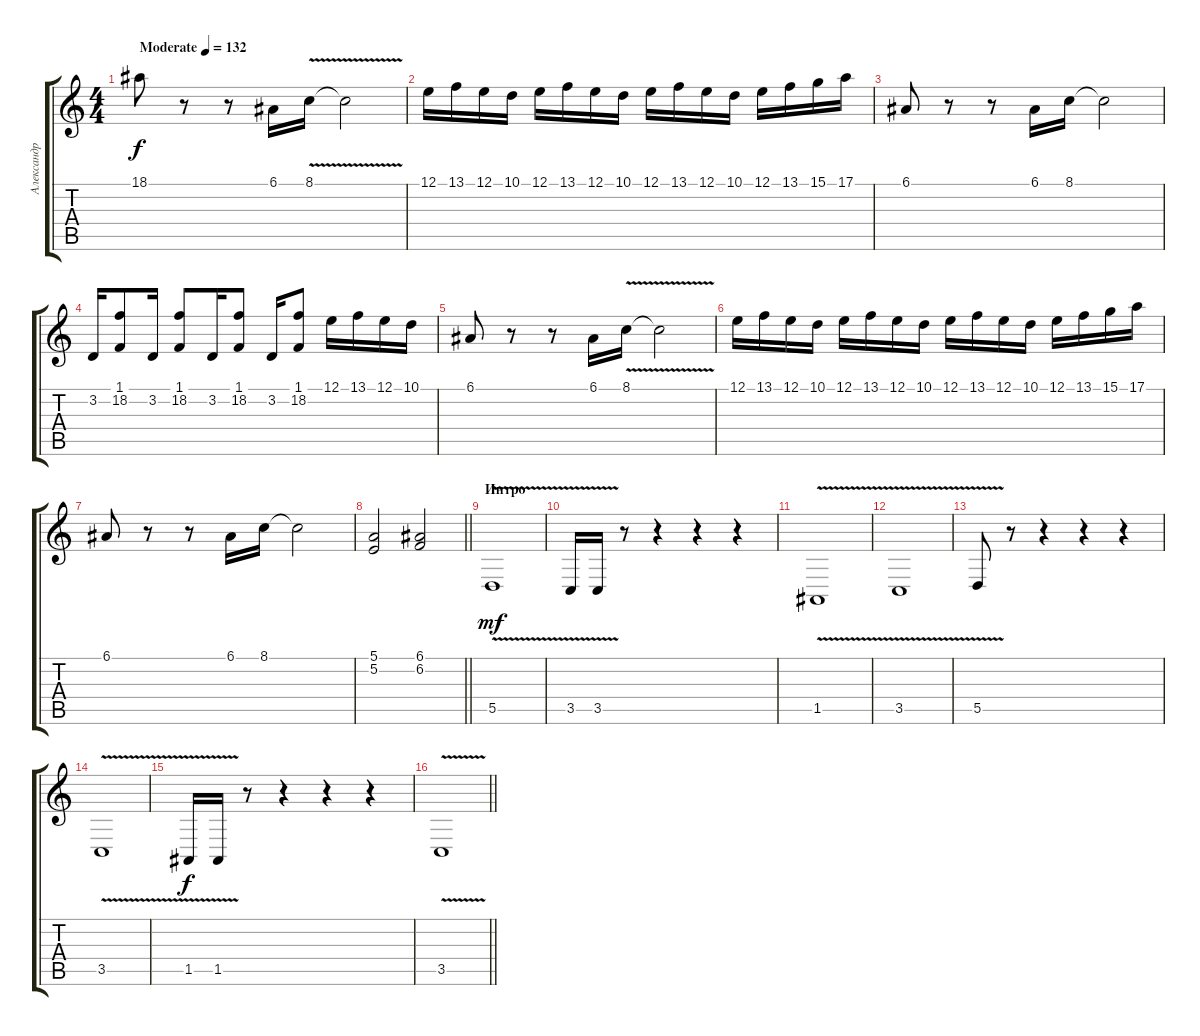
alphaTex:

\track ("Александр \"Wish\" Андрюхин" "Александр ") {instrument synthstrings1}
\staff {score tabs}
\tuning (E4 B3 G3 D3 A2 E2) {hide}
\ts (4 4)
\tempo (132 "Moderate")
\clef g2
\ks c
18.1.8{dy f instrument synthstrings1} r.8 r.8 6.1.16 8.1{v}.16 8.1{t}.2 |
12.1.16 13.1.16 12.1.16 10.1.16 12.1.16 13.1.16 12.1.16 10.1.16 12.1.16 13.1.16 12.1.16 10.1.16 12.1.16 13.1.16 15.1.16 17.1.16 |
6.1.8 r.8 r.8 6.1.16 8.1.16 8.1{t}.2 |
3.2.16 (1.1 18.2).8 3.2.16 (1.1 18.2).8 3.2.16 (1.1 18.2).8 3.2.16 (1.1 18.2).8 12.1.16 13.1.16 12.1.16 10.1.16 |
6.1.8 r.8 r.8 6.1.16 8.1{v}.16 8.1{t}.2 |
12.1.16 13.1.16 12.1.16 10.1.16 12.1.16 13.1.16 12.1.16 10.1.16 12.1.16 13.1.16 12.1.16 10.1.16 12.1.16 13.1.16 15.1.16 17.1.16 |
6.1.8 r.8 r.8 6.1.16 8.1.16 8.1{t}.2 |
\barLineRight lightlight
(5.1 5.2).2 (6.1 6.2).2 |
\section ("" "Интро")
5.5{v}.1{dy mf} |
3.5{v}.16 3.5{v}.16 r.8 r.4 r.4 r.4 |
1.5{v}.1 |
3.5{v}.1 |
5.5{v}.8 r.8 r.4 r.4 r.4 |
3.5{v}.1 |
1.5{v}.16{dy f} 1.5{v}.16 r.8 r.4 r.4 r.4 |
\barLineRight lightlight
3.5{v}.1
